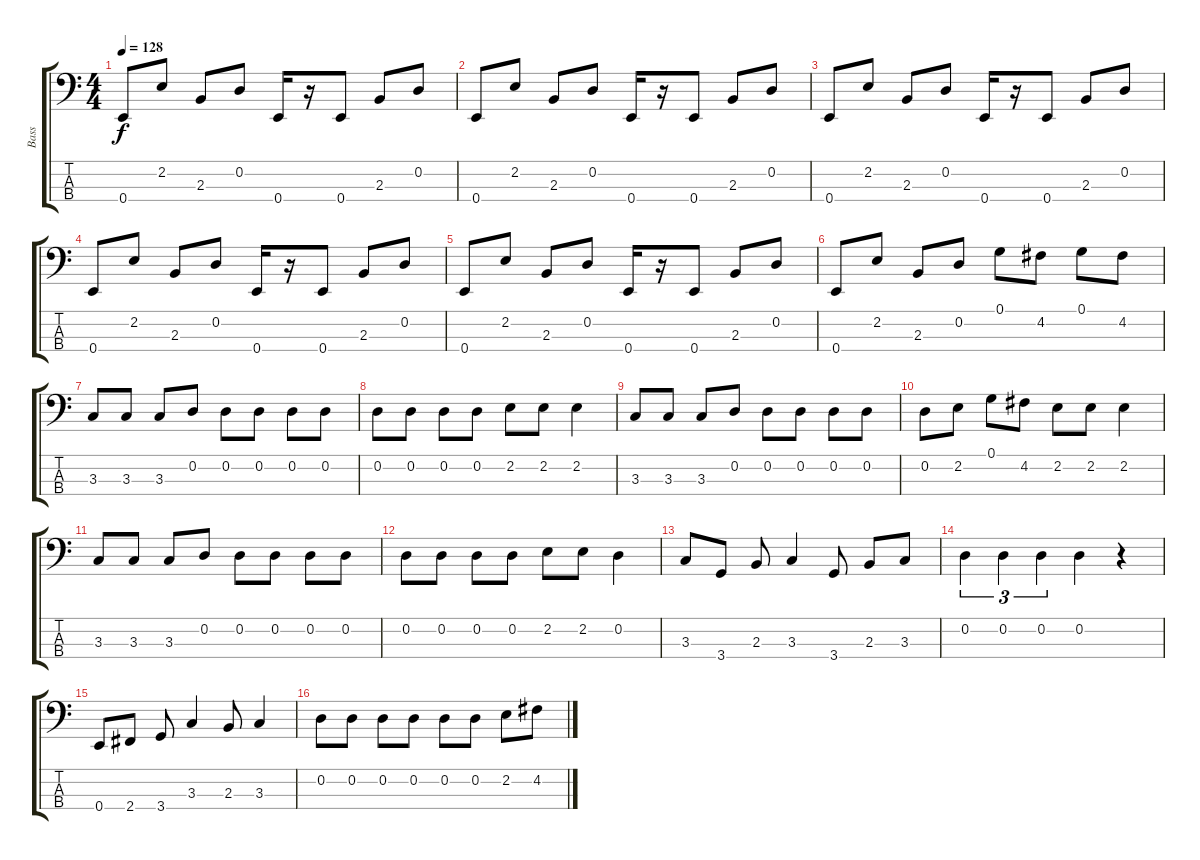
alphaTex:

\track ("Bass" "Bass") {instrument electricbassfinger}
\staff {score tabs}
\tuning (G2 D2 A1 E1) {hide}
\ts (4 4)
\tempo 128
\clef f4
\ks c
0.4.8{dy f} 2.2.8 2.3.8 0.2.8 0.4.16 r.16 0.4.8 2.3.8 0.2.8 |
0.4.8 2.2.8 2.3.8 0.2.8 0.4.16 r.16 0.4.8 2.3.8 0.2.8 |
0.4.8 2.2.8 2.3.8 0.2.8 0.4.16 r.16 0.4.8 2.3.8 0.2.8 |
0.4.8 2.2.8 2.3.8 0.2.8 0.4.16 r.16 0.4.8 2.3.8 0.2.8 |
0.4.8 2.2.8 2.3.8 0.2.8 0.4.16 r.16 0.4.8 2.3.8 0.2.8 |
0.4.8 2.2.8 2.3.8 0.2.8 0.1.8 4.2.8 0.1.8 4.2.8 |
3.3.8 3.3.8 3.3.8 0.2.8 0.2.8 0.2.8 0.2.8 0.2.8 |
0.2.8 0.2.8 0.2.8 0.2.8 2.2.8 2.2.8 2.2.4 |
3.3.8 3.3.8 3.3.8 0.2.8 0.2.8 0.2.8 0.2.8 0.2.8 |
0.2.8 2.2.8 0.1.8 4.2.8 2.2.8 2.2.8 2.2.4 |
3.3.8 3.3.8 3.3.8 0.2.8 0.2.8 0.2.8 0.2.8 0.2.8 |
0.2.8 0.2.8 0.2.8 0.2.8 2.2.8 2.2.8 0.2.4 |
3.3.8 3.4.8 2.3.8 3.3.4 3.4.8 2.3.8 3.3.8 |
0.2.4{tu (3 2)} 0.2.4{tu (3 2)} 0.2.4{tu (3 2)} 0.2.4 r.4 |
0.4.8 2.4.8 3.4.8 3.3.4 2.3.8 3.3.4 |
0.2.8 0.2.8 0.2.8 0.2.8 0.2.8 0.2.8 2.2.8 4.2.8
